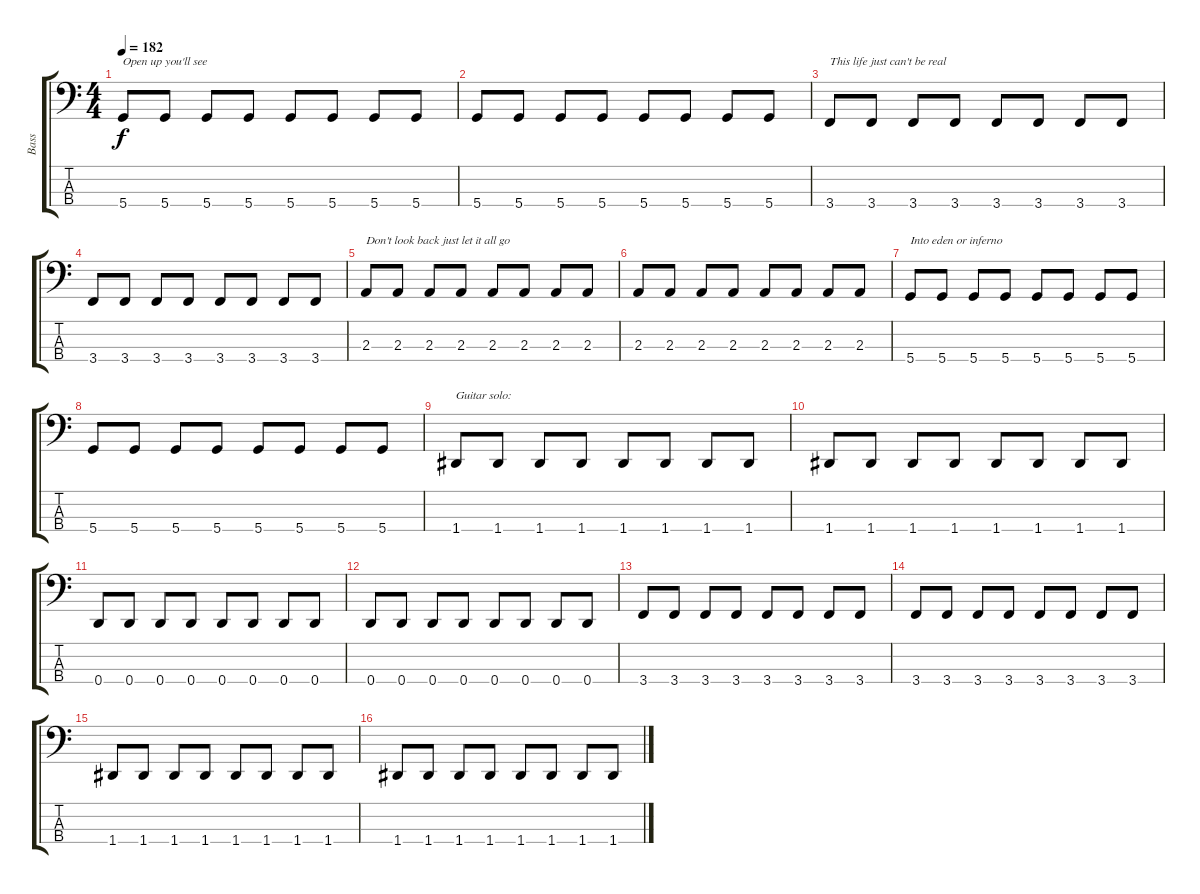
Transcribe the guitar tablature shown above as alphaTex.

\track ("Bass" "Bass") {instrument electricbasspick}
\staff {score tabs}
\tuning (F2 C2 G1 D1) {hide}
\ts (4 4)
\tempo 182
\clef f4
\ks c
5.4.8{txt "Open up you'll see" dy f} 5.4.8 5.4.8 5.4.8 5.4.8 5.4.8 5.4.8 5.4.8 |
5.4.8 5.4.8 5.4.8 5.4.8 5.4.8 5.4.8 5.4.8 5.4.8 |
3.4.8{txt "This life just can't be real"} 3.4.8 3.4.8 3.4.8 3.4.8 3.4.8 3.4.8 3.4.8 |
3.4.8 3.4.8 3.4.8 3.4.8 3.4.8 3.4.8 3.4.8 3.4.8 |
2.3.8{txt "Don't look back just let it all go"} 2.3.8 2.3.8 2.3.8 2.3.8 2.3.8 2.3.8 2.3.8 |
2.3.8 2.3.8 2.3.8 2.3.8 2.3.8 2.3.8 2.3.8 2.3.8 |
5.4.8{txt "Into eden or inferno"} 5.4.8 5.4.8 5.4.8 5.4.8 5.4.8 5.4.8 5.4.8 |
5.4.8 5.4.8 5.4.8 5.4.8 5.4.8 5.4.8 5.4.8 5.4.8 |
1.4.8{txt "Guitar solo:"} 1.4.8 1.4.8 1.4.8 1.4.8 1.4.8 1.4.8 1.4.8 |
1.4.8 1.4.8 1.4.8 1.4.8 1.4.8 1.4.8 1.4.8 1.4.8 |
0.4.8 0.4.8 0.4.8 0.4.8 0.4.8 0.4.8 0.4.8 0.4.8 |
0.4.8 0.4.8 0.4.8 0.4.8 0.4.8 0.4.8 0.4.8 0.4.8 |
3.4.8 3.4.8 3.4.8 3.4.8 3.4.8 3.4.8 3.4.8 3.4.8 |
3.4.8 3.4.8 3.4.8 3.4.8 3.4.8 3.4.8 3.4.8 3.4.8 |
1.4.8 1.4.8 1.4.8 1.4.8 1.4.8 1.4.8 1.4.8 1.4.8 |
1.4.8 1.4.8 1.4.8 1.4.8 1.4.8 1.4.8 1.4.8 1.4.8
